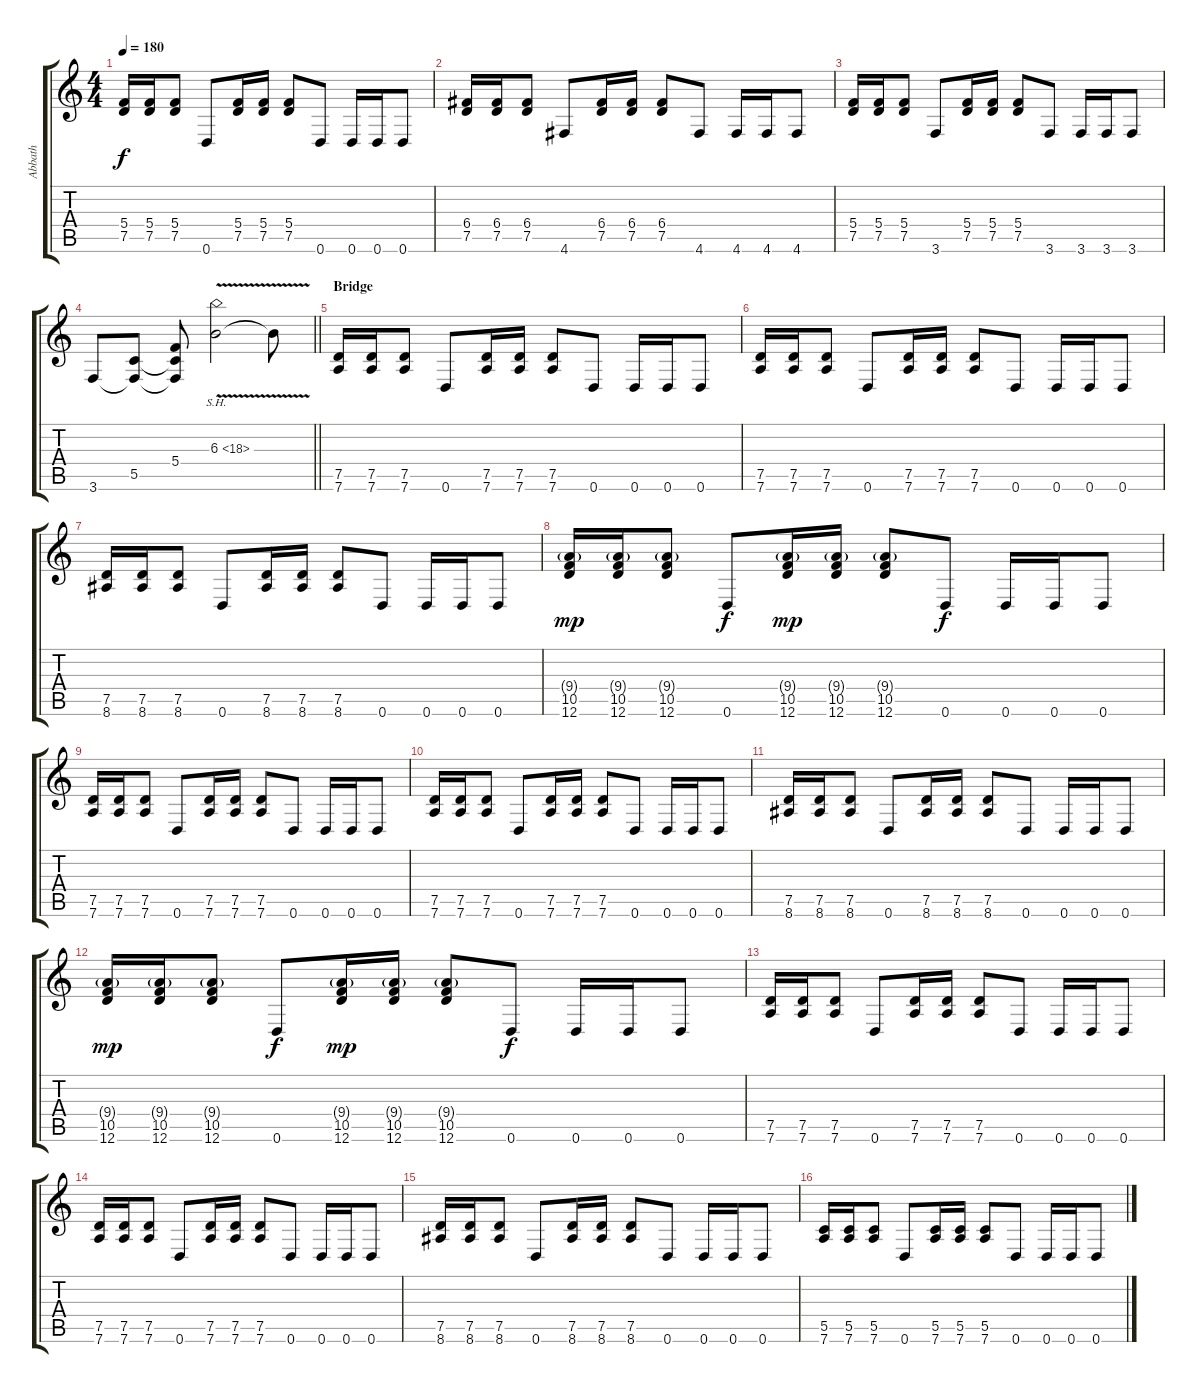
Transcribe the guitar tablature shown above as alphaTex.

\track ("Abbath" "Abbath") {instrument distortionguitar}
\staff {score tabs}
\tuning (D4 A3 F3 C3 G2 D2) {hide}
\ts (4 4)
\tempo 180
\clef g2
\ks c
(5.4 7.5).16{dy f} (5.4 7.5).16 (5.4 7.5).8 0.6.8 (5.4 7.5).16 (5.4 7.5).16 (5.4 7.5).8 0.6.8 0.6.16 0.6.16 0.6.8 |
(6.4 7.5).16 (6.4 7.5).16 (6.4 7.5).8 4.6.8 (6.4 7.5).16 (6.4 7.5).16 (6.4 7.5).8 4.6.8 4.6.16 4.6.16 4.6.8 |
(5.4 7.5).16 (5.4 7.5).16 (5.4 7.5).8 3.6.8 (5.4 7.5).16 (5.4 7.5).16 (5.4 7.5).8 3.6.8 3.6.16 3.6.16 3.6.8 |
\barLineRight lightlight
3.6.8 (5.5 3.6{t}).8 (5.4 5.5{t} 3.6{t}).8 6.3{sh 12 v}.2 6.3{t}.8 |
\section ("" "Bridge")
(7.5 7.6).16 (7.5 7.6).16 (7.5 7.6).8 0.6.8 (7.5 7.6).16 (7.5 7.6).16 (7.5 7.6).8 0.6.8 0.6.16 0.6.16 0.6.8 |
(7.5 7.6).16 (7.5 7.6).16 (7.5 7.6).8 0.6.8 (7.5 7.6).16 (7.5 7.6).16 (7.5 7.6).8 0.6.8 0.6.16 0.6.16 0.6.8 |
(7.5 8.6).16 (7.5 8.6).16 (7.5 8.6).8 0.6.8 (7.5 8.6).16 (7.5 8.6).16 (7.5 8.6).8 0.6.8 0.6.16 0.6.16 0.6.8 |
(9.4{g} 10.5 12.6).16{dy mp} (9.4{g} 10.5 12.6).16 (9.4{g} 10.5 12.6).8 0.6.8{dy f} (9.4{g} 10.5 12.6).16{dy mp} (9.4{g} 10.5 12.6).16 (9.4{g} 10.5 12.6).8 0.6.8{dy f} 0.6.16 0.6.16 0.6.8 |
(7.5 7.6).16 (7.5 7.6).16 (7.5 7.6).8 0.6.8 (7.5 7.6).16 (7.5 7.6).16 (7.5 7.6).8 0.6.8 0.6.16 0.6.16 0.6.8 |
(7.5 7.6).16 (7.5 7.6).16 (7.5 7.6).8 0.6.8 (7.5 7.6).16 (7.5 7.6).16 (7.5 7.6).8 0.6.8 0.6.16 0.6.16 0.6.8 |
(7.5 8.6).16 (7.5 8.6).16 (7.5 8.6).8 0.6.8 (7.5 8.6).16 (7.5 8.6).16 (7.5 8.6).8 0.6.8 0.6.16 0.6.16 0.6.8 |
(9.4{g} 10.5 12.6).16{dy mp} (9.4{g} 10.5 12.6).16 (9.4{g} 10.5 12.6).8 0.6.8{dy f} (9.4{g} 10.5 12.6).16{dy mp} (9.4{g} 10.5 12.6).16 (9.4{g} 10.5 12.6).8 0.6.8{dy f} 0.6.16 0.6.16 0.6.8 |
(7.5 7.6).16 (7.5 7.6).16 (7.5 7.6).8 0.6.8 (7.5 7.6).16 (7.5 7.6).16 (7.5 7.6).8 0.6.8 0.6.16 0.6.16 0.6.8 |
(7.5 7.6).16 (7.5 7.6).16 (7.5 7.6).8 0.6.8 (7.5 7.6).16 (7.5 7.6).16 (7.5 7.6).8 0.6.8 0.6.16 0.6.16 0.6.8 |
(7.5 8.6).16 (7.5 8.6).16 (7.5 8.6).8 0.6.8 (7.5 8.6).16 (7.5 8.6).16 (7.5 8.6).8 0.6.8 0.6.16 0.6.16 0.6.8 |
(5.5 7.6).16 (5.5 7.6).16 (5.5 7.6).8 0.6.8 (5.5 7.6).16 (5.5 7.6).16 (5.5 7.6).8 0.6.8 0.6.16 0.6.16 0.6.8
